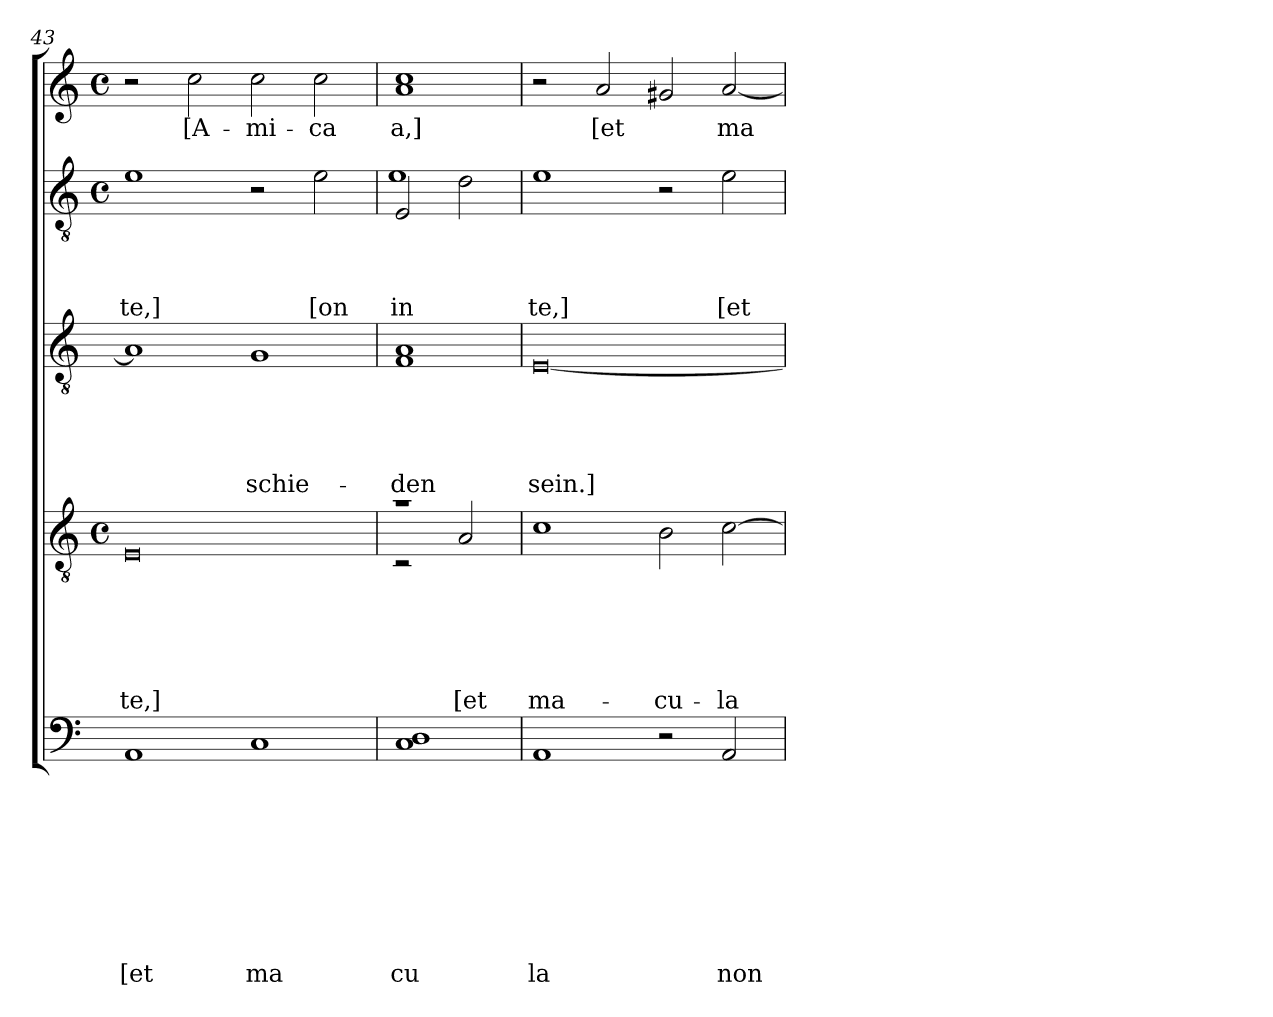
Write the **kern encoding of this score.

**kern	**text	**text	**text	**text	**text	**text	**text	**text	**text	**kern	**text	**text	**text	**text	**text	**text	**kern	**text	**text	**text	**text	**text	**kern	**text	**text	**text	**text	**kern	**text
*part5	*part5	*part5	*part5	*part5	*part5	*part5	*part5	*part5	*part5	*part4	*part4	*part4	*part4	*part4	*part4	*part4	*part3	*part3	*part3	*part3	*part3	*part3	*part2	*part2	*part2	*part2	*part2	*part1	*part1
*staff5	*staff5	*staff5	*staff5	*staff5	*staff5	*staff5	*staff5	*staff5	*staff5	*staff4	*staff4	*staff4	*staff4	*staff4	*staff4	*staff4	*staff3	*staff3	*staff3	*staff3	*staff3	*staff3	*staff2	*staff2	*staff2	*staff2	*staff2	*staff1	*staff1
!!LO:LB:g=z
*clefF4	*	*	*	*	*	*	*	*	*	*clefGv2	*	*	*	*	*	*	*clefGv2	*	*	*	*	*	*clefGv2	*	*	*	*	*clefG2	*
*k[]	*	*	*	*	*	*	*	*	*	*k[]	*	*	*	*	*	*	*k[]	*	*	*	*	*	*k[]	*	*	*	*	*k[]	*
*C:	*	*	*	*	*	*	*	*	*	*C:	*	*	*	*	*	*	*C:	*	*	*	*	*	*C:	*	*	*	*	*C:	*
*	*	*	*	*	*	*	*	*	*	*M4/4	*	*	*	*	*	*	*	*	*	*	*	*	*M4/4	*	*	*	*	*M4/4	*
*	*	*	*	*	*	*	*	*	*	*met(c)	*	*	*	*	*	*	*	*	*	*	*	*	*met(c)	*	*	*	*	*met(c)	*
=43	=43	=43	=43	=43	=43	=43	=43	=43	=43	=43	=43	=43	=43	=43	=43	=43	=43	=43	=43	=43	=43	=43	=43	=43	=43	=43	=43	=43	=43
!	!	!	!	!	!	!	!	!	!LO:LY:b	!	!	!	!	!	!	!LO:LY:b	!	!	!	!	!	!	!	!	!	!	!LO:LY:b	!	!
1AA	.	.	.	.	.	.	.	.	[et	0E	.	.	.	.	.	te,]	1A]	.	.	.	.	.	1e	.	.	.	te,]	2r	.
!	!	!	!	!	!	!	!	!	!	!	!	!	!	!	!	!	!	!	!	!	!	!	!	!	!	!	!	!	!LO:LY:b
.	.	.	.	.	.	.	.	.	.	.	.	.	.	.	.	.	.	.	.	.	.	.	.	.	.	.	.	2cc\	[A-
!	!	!	!	!	!	!	!	!	!LO:LY:b	!	!	!	!	!	!	!	!	!	!	!	!	!LO:LY:b	!	!	!	!	!	!	!LO:LY:b
1C	.	.	.	.	.	.	.	.	ma	.	.	.	.	.	.	.	1G	.	.	.	.	-schie-	2r	.	.	.	.	2cc\	-mi-
!	!	!	!	!	!	!	!	!	!	!	!	!	!	!	!	!	!	!	!	!	!	!	!	!	!	!	!LO:LY:b	!	!LO:LY:b
.	.	.	.	.	.	.	.	.	.	.	.	.	.	.	.	.	.	.	.	.	.	.	2e\	.	.	.	[on	2cc\	-ca
=44	=44	=44	=44	=44	=44	=44	=44	=44	=44	=44	=44	=44	=44	=44	=44	=44	=44	=44	=44	=44	=44	=44	=44	=44	=44	=44	=44	=44	=44
!	!	!	!	!	!	!	!	!	!LO:LY:b	!	!	!	!	!	!	!	!	!	!	!	!	!LO:LY:b	!	!	!	!	!LO:LY:b	!	!
*	*	*	*	*	*	*	*	*	*	*^	*	*	*	*	*	*	*	*	*	*	*	*	*^	*	*	*	*	*	*
!	!	!	!	!	!	!	!	!	!	!	!	!	!	!	!	!	!	!	!	!	!	!	!	!	!	!	!	!	!LO:LY:b	!	!LO:LY:b
1C 1D	.	.	.	.	.	.	.	.	cu	1ra	2rC	.	.	.	.	.	.	1F 1A	.	.	.	.	-den	2E/	1e	.	.	.	in	1a 1cc	-a,]
!	!	!	!	!	!	!	!	!	!	!	!	!	!	!	!	!	!LO:LY:b	!	!	!	!	!	!	!	!	!	!	!	!	!	!
.	.	.	.	.	.	.	.	.	.	.	2A/	.	.	.	.	.	[et	.	.	.	.	.	.	2d\	.	.	.	.	.	.	.
*	*	*	*	*	*	*	*	*	*	*	*	*	*	*	*	*	*	*	*	*	*	*	*	*v	*v	*	*	*	*	*	*
=45	=45	=45	=45	=45	=45	=45	=45	=45	=45	=45	=45	=45	=45	=45	=45	=45	=45	=45	=45	=45	=45	=45	=45	=45	=45	=45	=45	=45	=45	=45
!	!	!	!	!	!	!	!	!	!LO:LY:b	!	!	!	!	!	!	!	!LO:LY:b	!	!	!	!	!	!LO:LY:b	!	!	!	!	!LO:LY:b	!	!
*	*	*	*	*	*	*	*	*	*	*v	*v	*	*	*	*	*	*	*	*	*	*	*	*	*	*	*	*	*	*	*
1AA	.	.	.	.	.	.	.	.	la	1c	.	.	.	.	.	ma-	[<0E	.	.	.	.	sein.]	1e	.	.	.	te,]	2r	.
!	!	!	!	!	!	!	!	!	!	!	!	!	!	!	!	!	!	!	!	!	!	!	!	!	!	!	!	!	!LO:LY:b
.	.	.	.	.	.	.	.	.	.	.	.	.	.	.	.	.	.	.	.	.	.	.	.	.	.	.	.	2a/	[et
!	!	!	!	!	!	!	!	!	!	!	!	!	!	!	!	!LO:LY:b	!	!	!	!	!	!	!	!	!	!	!	!	!
2r	.	.	.	.	.	.	.	.	.	2B\	.	.	.	.	.	-cu-	.	.	.	.	.	.	2r	.	.	.	.	2g#/	.
!	!	!	!	!	!	!	!	!	!LO:LY:b	!	!	!	!	!	!	!LO:LY:b	!	!	!	!	!	!	!	!	!	!	!LO:LY:b	!	!LO:LY:b
2AA/	.	.	.	.	.	.	.	.	non	[>2c\	.	.	.	.	.	-la	.	.	.	.	.	.	2e\	.	.	.	[et	[<2a/	ma-
=	=	=	=	=	=	=	=	=	=	=	=	=	=	=	=	=	=	=	=	=	=	=	=	=	=	=	=	=	=
*-	*-	*-	*-	*-	*-	*-	*-	*-	*-	*-	*-	*-	*-	*-	*-	*-	*-	*-	*-	*-	*-	*-	*-	*-	*-	*-	*-	*-	*-
